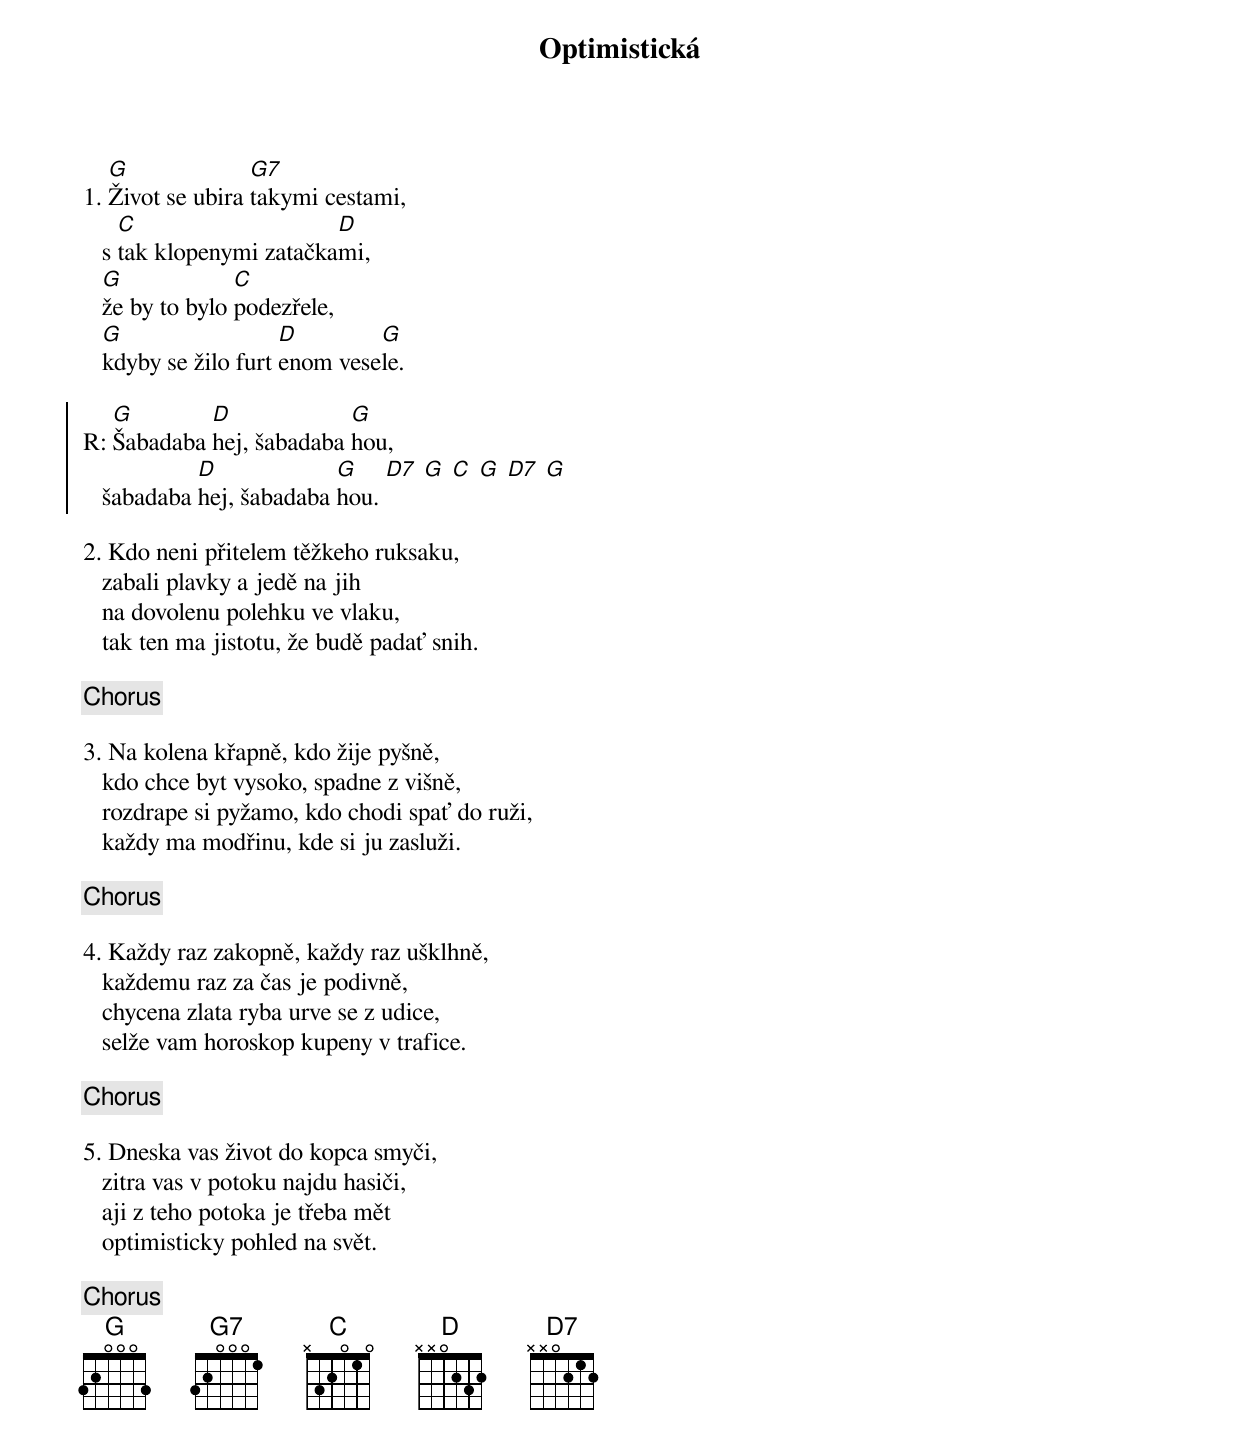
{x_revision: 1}
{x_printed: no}

{artist Pavel Dobeš}
{source http://zpevnik.antonio.cz/dobes/optimisticka}

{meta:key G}
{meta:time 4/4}

{title: Optimistická}

{start_of_verse}
1. [G]Život se ubira [G7]takymi cestami,
   s [C]tak klopenymi zatačka[D]mi,
   [G]že by to bylo [C]podezřele,
   [G]kdyby se žilo furt [D]enom vese[G]le.
{end_of_verse}

{soc}
R: [G]Šabadaba [D]hej, šabadaba [G]hou,
   šabadaba [D]hej, šabadaba [G]hou. [D7] [G] [C] [G] [D7] [G]
{eoc}

{start_of_verse}
2. Kdo neni přitelem těžkeho ruksaku,
   zabali plavky a jedě na jih
   na dovolenu polehku ve vlaku,
   tak ten ma jistotu, že budě padať snih.
{end_of_verse}

{chorus}

{start_of_verse}
3. Na kolena křapně, kdo žije pyšně,
   kdo chce byt vysoko, spadne z višně,
   rozdrape si pyžamo, kdo chodi spať do ruži,
   každy ma modřinu, kde si ju zasluži.
{end_of_verse}

{chorus}

{start_of_verse}
4. Každy raz zakopně, každy raz ušklhně,
   každemu raz za čas je podivně,
   chycena zlata ryba urve se z udice,
   selže vam horoskop kupeny v trafice.
{end_of_verse}

{chorus}

{start_of_verse}
5. Dneska vas život do kopca smyči,
   zitra vas v potoku najdu hasiči,
   aji z teho potoka je třeba mět
   optimisticky pohled na svět.
{end_of_verse}

{chorus}
